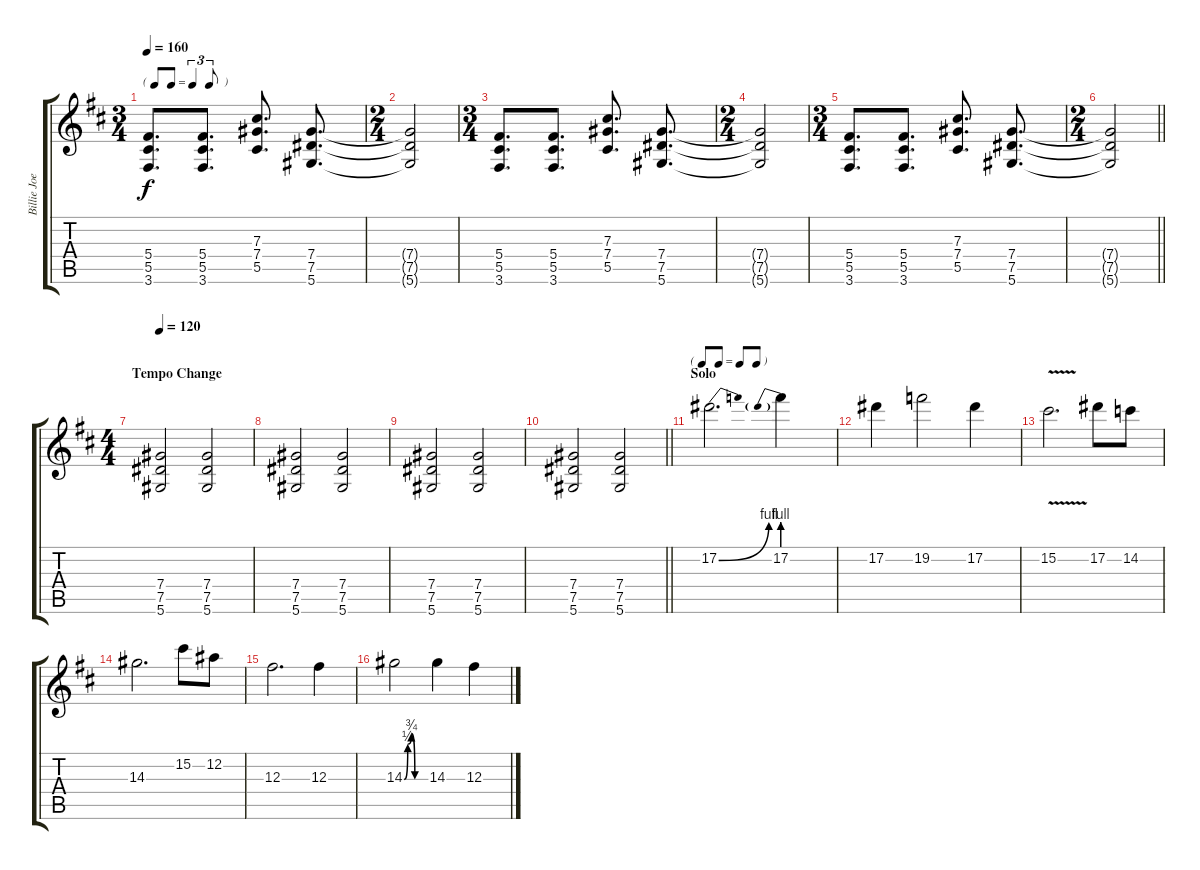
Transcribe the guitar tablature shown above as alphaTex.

\track ("Billie Joe Armstrong (Rhthym Guitar)" "Billie Joe") {instrument distortionguitar}
\staff {score tabs}
\tuning (Eb4 Bb3 Gb3 Db3 Ab2 Eb2) {hide}
\ts (3 4)
\tf triplet8th
\tempo 160
\clef g2
\ks d
(5.4 5.5 3.6).8{d dy f} (5.4 5.5 3.6).8{d} (7.3 7.4 5.5).8{d} (7.4 7.5 5.6).8{d} |
\ts (2 4)
(7.4{t} 7.5{t} 5.6{t}).2 |
\ts (3 4)
(5.4 5.5 3.6).8{d} (5.4 5.5 3.6).8{d} (7.3 7.4 5.5).8{d} (7.4 7.5 5.6).8{d} |
\ts (2 4)
(7.4{t} 7.5{t} 5.6{t}).2 |
\ts (3 4)
(5.4 5.5 3.6).8{d} (5.4 5.5 3.6).8{d} (7.3 7.4 5.5).8{d} (7.4 7.5 5.6).8{d} |
\ts (2 4)
\barLineRight lightlight
(7.4{t} 7.5{t} 5.6{t}).2 |
\ts (4 4)
\section ("" "Tempo Change")
\tempo 120
(7.4 7.5 5.6).2 (7.4 7.5 5.6).2 |
(7.4 7.5 5.6).2 (7.4 7.5 5.6).2 |
(7.4 7.5 5.6).2 (7.4 7.5 5.6).2 |
\barLineRight lightlight
(7.4 7.5 5.6).2 (7.4 7.5 5.6).2 |
\tf none
\section ("" "Solo")
17.2{be (bend 0 0 60 4)}.2{d volume 16 balance 0} 17.2{be (prebend 0 4 60 4)}.4 |
17.2.4 19.2.2 17.2.4 |
15.2{v}.2{d} 17.2.8 14.2.8 |
14.3.2{d} 15.2.8 12.2.8 |
12.3.2{d} 12.3.4 |
14.3{be (custom 0 0 10 1 20 3 30 0 60 0)}.2 14.3.4 12.3.4
